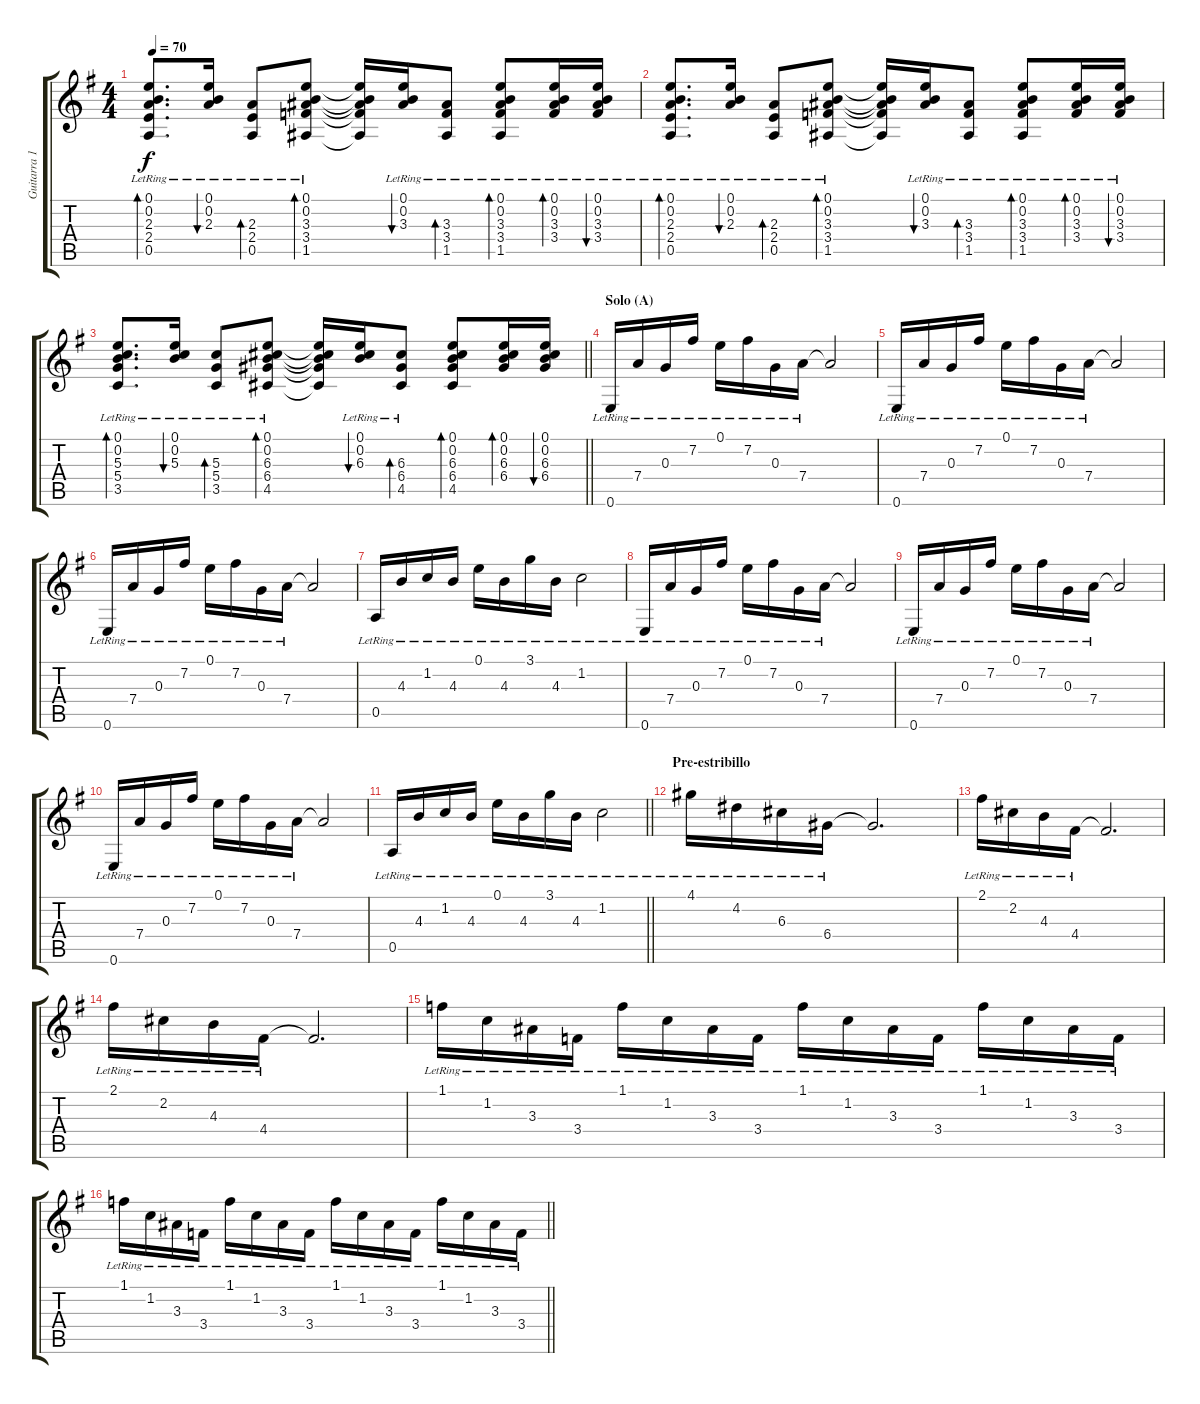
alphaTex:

\track ("Guitarra 1" "Guitarra 1") {instrument electricguitarjazz}
\staff {score tabs}
\tuning (E4 B3 G3 D3 A2 E2) {hide}
\ts (4 4)
\tempo 70
\clef g2
\ks g
(0.1{lr} 0.2{lr} 2.3{lr} 2.4{lr} 0.5{lr}).8{d bd 30 dy f} (0.1{lr} 0.2{lr} 2.3{lr}).16{bu 30} (2.3{lr} 2.4{lr} 0.5{lr}).8{bd 30} (0.1{lr} 0.2{lr} 3.3{lr} 3.4{lr} 1.5{lr}).8{bd 30} (0.1{t} 0.2{t} 3.3{t} 3.4{t} 1.5{t}).16 (0.1{lr} 0.2{lr} 3.3{lr}).16{bu 30} (3.3{lr} 3.4{lr} 1.5{lr}).8{bd 30} (0.1{lr} 0.2{lr} 3.3{lr} 3.4{lr} 1.5{lr}).8{bd 30} (0.1{lr} 0.2{lr} 3.3{lr} 3.4{lr}).16{bd 30} (0.1{lr} 0.2{lr} 3.3{lr} 3.4{lr}).16{bu 30} |
(0.1{lr} 0.2{lr} 2.3{lr} 2.4{lr} 0.5{lr}).8{d bd 30} (0.1{lr} 0.2{lr} 2.3{lr}).16{bu 30} (2.3{lr} 2.4{lr} 0.5{lr}).8{bd 30} (0.1{lr} 0.2{lr} 3.3{lr} 3.4{lr} 1.5{lr}).8{bd 30} (0.1{t} 0.2{t} 3.3{t} 3.4{t} 1.5{t}).16 (0.1{lr} 0.2{lr} 3.3{lr}).16{bu 30} (3.3{lr} 3.4{lr} 1.5{lr}).8{bd 30} (0.1{lr} 0.2{lr} 3.3{lr} 3.4{lr} 1.5{lr}).8{bd 30} (0.1{lr} 0.2{lr} 3.3{lr} 3.4{lr}).16{bd 30} (0.1{lr} 0.2{lr} 3.3{lr} 3.4{lr}).16{bu 30} |
\barLineRight lightlight
(0.1{lr} 0.2{lr} 5.3{lr} 5.4{lr} 3.5{lr}).8{d bd 30} (0.1{lr} 0.2{lr} 5.3{lr}).16{bu 30} (5.3{lr} 5.4{lr} 3.5{lr}).8{bd 30} (0.1{lr} 0.2{lr} 6.3{lr} 6.4{lr} 4.5{lr}).8{bd 30} (0.1{t} 0.2{t} 6.3{t} 6.4{t} 4.5{t}).16 (0.1{lr} 0.2{lr} 6.3{lr}).16{bu 30} (6.3{lr} 6.4{lr} 4.5{lr}).8{bd 30} (0.1 0.2 6.3 6.4 4.5).8{bd 30} (0.1 0.2 6.3 6.4).16{bd 30} (0.1 0.2 6.3 6.4).16{bu 30} |
\section ("" "Solo (A)")
0.6{lr}.16{instrument electricguitarjazz} 7.4{lr}.16 0.3{lr}.16 7.2{lr}.16 0.1{lr}.16 7.2{lr}.16 0.3{lr}.16 7.4{lr}.16 7.4{t}.2 |
0.6{lr}.16 7.4{lr}.16 0.3{lr}.16 7.2{lr}.16 0.1{lr}.16 7.2{lr}.16 0.3{lr}.16 7.4{lr}.16 7.4{t}.2 |
0.6{lr}.16 7.4{lr}.16 0.3{lr}.16 7.2{lr}.16 0.1{lr}.16 7.2{lr}.16 0.3{lr}.16 7.4{lr}.16 7.4{t}.2 |
0.5{lr}.16 4.3{lr}.16 1.2{lr}.16 4.3{lr}.16 0.1{lr}.16 4.3{lr}.16 3.1{lr}.16 4.3{lr}.16 1.2{lr}.2 |
0.6{lr}.16 7.4{lr}.16 0.3{lr}.16 7.2{lr}.16 0.1{lr}.16 7.2{lr}.16 0.3{lr}.16 7.4{lr}.16 7.4{t}.2 |
0.6{lr}.16 7.4{lr}.16 0.3{lr}.16 7.2{lr}.16 0.1{lr}.16 7.2{lr}.16 0.3{lr}.16 7.4{lr}.16 7.4{t}.2 |
0.6{lr}.16 7.4{lr}.16 0.3{lr}.16 7.2{lr}.16 0.1{lr}.16 7.2{lr}.16 0.3{lr}.16 7.4{lr}.16 7.4{t}.2 |
\barLineRight lightlight
0.5{lr}.16 4.3{lr}.16 1.2{lr}.16 4.3{lr}.16 0.1{lr}.16 4.3{lr}.16 3.1{lr}.16 4.3{lr}.16 1.2{lr}.2 |
\section ("" "Pre-estribillo")
4.1{lr}.16 4.2{lr}.16 6.3{lr}.16 6.4{lr}.16 6.4{t}.2{d} |
2.1{lr}.16 2.2{lr}.16 4.3{lr}.16 4.4{lr}.16 4.4{t}.2{d} |
2.1{lr}.16 2.2{lr}.16 4.3{lr}.16 4.4{lr}.16 4.4{t}.2{d} |
1.1{lr}.16 1.2{lr}.16 3.3{lr}.16 3.4{lr}.16 1.1{lr}.16 1.2{lr}.16 3.3{lr}.16 3.4{lr}.16 1.1{lr}.16 1.2{lr}.16 3.3{lr}.16 3.4{lr}.16 1.1{lr}.16 1.2{lr}.16 3.3{lr}.16 3.4{lr}.16 |
\barLineRight lightlight
1.1{lr}.16 1.2{lr}.16 3.3{lr}.16 3.4{lr}.16 1.1{lr}.16 1.2{lr}.16 3.3{lr}.16 3.4{lr}.16 1.1{lr}.16 1.2{lr}.16 3.3{lr}.16 3.4{lr}.16 1.1{lr}.16 1.2{lr}.16 3.3{lr}.16 3.4{lr}.16
